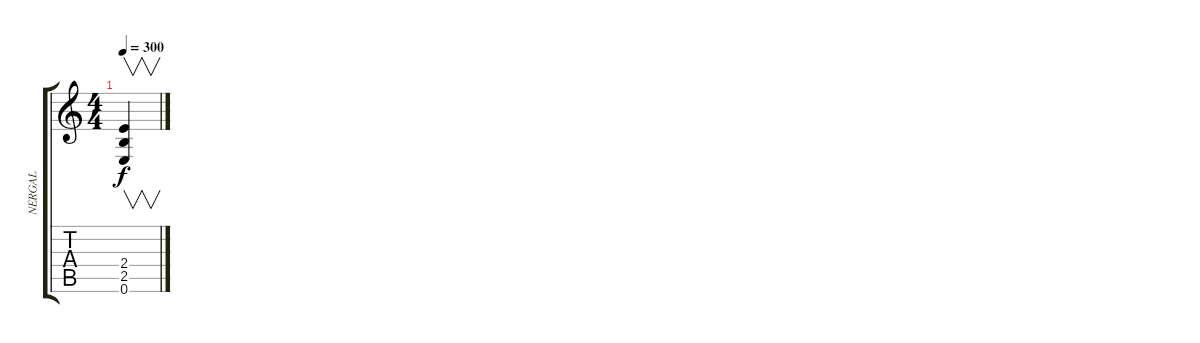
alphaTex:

\track ("NERGAL" "NERGAL") {instrument distortionguitar}
\staff {score tabs}
\tuning (E4 B3 G3 D3 A2 E2) {hide}
\ts (4 4)
\tempo 300
\clef g2
\ks c
(2.4 2.5 0.6).4{v dy f}
